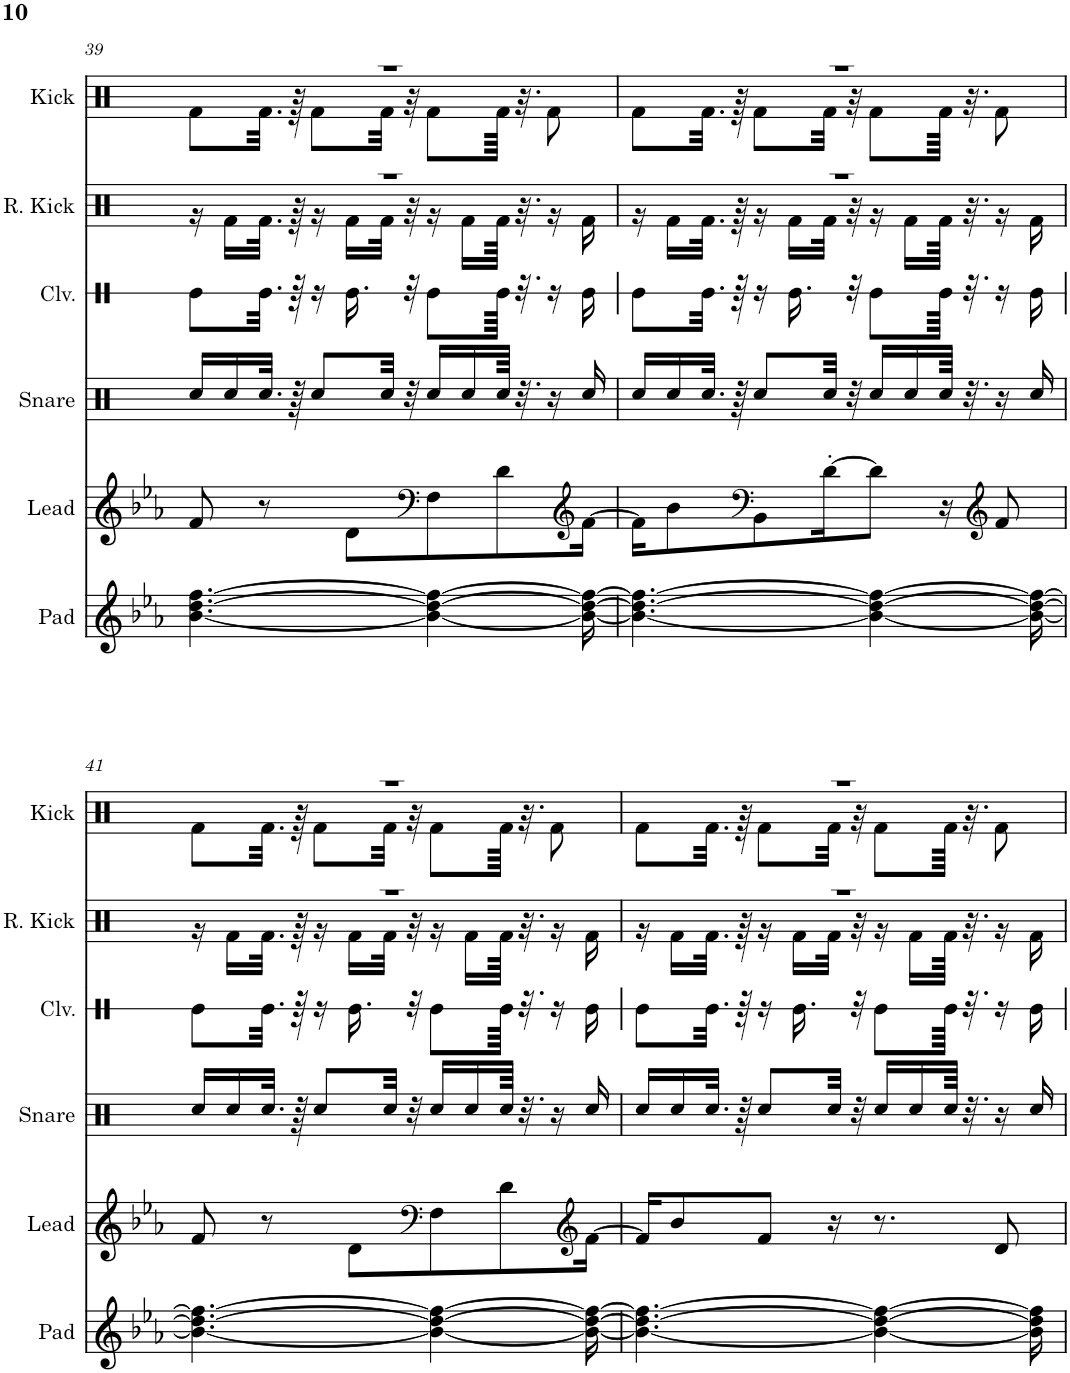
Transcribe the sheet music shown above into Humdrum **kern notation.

**kern	**kern	**kern	**kern	**kern	**kern
*part6	*part5	*part4	*part3	*part2	*part1
*staff6	*staff5	*staff4	*staff3	*staff2	*staff1
*I"Pad	*I"Lead	*I"Snare	*I"Claves	*I"Reverb Kick	*I"Kick
*I'Pad	*I'Lead	*I'Snare	*I'Clv.	*I'R. Kick	*I'Kick
!!LO:PB:g=z
*clefG2	*clefG2	*clefX	*clefX	*clefX	*clefX
*k[b-e-a-]	*k[b-e-a-]	*k[b-e-a-]	*k[b-e-a-]	*k[b-e-a-]	*k[b-e-a-]
*M11/16	*M11/16	*M11/16	*M11/16	*M11/16	*M11/16
=39	=39	=39	=39	=39	=39
*	*	*	*	*^	*^
[4.b-\ [4.dd\ [4.ff\	8f/	16Rcc/LL	8Re\L	16%11r	16r	16%11r	8Rf\L
.	.	16Rcc/	.	.	16Rf\LL	.	.
.	8r	32.Rcc/JJk	32.Re\Jkk	.	32.Rf\JJk	.	32.Rf\Jkk
.	.	64r	64r	.	64r	.	64r
.	.	8Rcc/L	16r	.	16r	.	8Rf\L
.	8d\L	.	16.Re\	.	16Rf\LL	.	.
.	.	32Rcc/Jkk	.	.	32Rf\JJk	.	32Rf\Jkk
.	.	32r	32r	.	32r	.	32r
*	*clefF4	*	*	*	*	*	*
4b-\_ 4dd\_ 4ff\_	8F\	16Rcc/LL	8Re\L	.	16r	.	8Rf\L
.	.	16Rcc/	.	.	16Rf\LL	.	.
.	8d\	64Rcc/JJkk	64Re\Jkkk	.	64Rf\JJkk	.	64Rf\Jkkk
.	.	32.r	32.r	.	32.r	.	32.r
.	.	16r	16r	.	16r	.	8Rf\
*	*clefG2	*	*	*	*	*	*
16b-\_ 16dd\_ 16ff\_	[16f\Jk	16Rcc/	16Re\	.	16Rf\	.	.
=40	=40	=40	=40	=40	=40	=40	=40
4.b-\_ 4.dd\_ 4.ff\_	16f\KL]	16Rcc/LL	8Re\L	16%11r	16r	16%11r	8Rf\L
.	8b-\	16Rcc/	.	.	16Rf\LL	.	.
.	.	32.Rcc/JJk	32.Re\Jkk	.	32.Rf\JJk	.	32.Rf\Jkk
.	.	64r	64r	.	64r	.	64r
*	*clefF4	*	*	*	*	*	*
.	8BB-\	8Rcc/L	16r	.	16r	.	8Rf\L
.	.	.	16.Re\	.	16Rf\LL	.	.
.	[16d'\K	32Rcc/Jkk	.	.	32Rf\JJk	.	32Rf\Jkk
.	.	32r	32r	.	32r	.	32r
4b-\_ 4dd\_ 4ff\_	8d\J]	16Rcc/LL	8Re\L	.	16r	.	8Rf\L
.	.	16Rcc/	.	.	16Rf\LL	.	.
.	16r	64Rcc/JJkk	64Re\Jkkk	.	64Rf\JJkk	.	64Rf\Jkkk
.	.	32.r	32.r	.	32.r	.	32.r
*	*clefG2	*	*	*	*	*	*
.	8f/	16r	16r	.	16r	.	8Rf\
16b-\_ 16dd\_ 16ff\_	.	16Rcc/	16Re\	.	16Rf\	.	.
!!LO:LB:g=z	!!
=41	=41	=41	=41	=41	=41	=41	=41
4.b-\_ 4.dd\_ 4.ff\_	8f/	16Rcc/LL	8Re\L	16%11r	16r	16%11r	8Rf\L
.	.	16Rcc/	.	.	16Rf\LL	.	.
.	8r	32.Rcc/JJk	32.Re\Jkk	.	32.Rf\JJk	.	32.Rf\Jkk
.	.	64r	64r	.	64r	.	64r
.	.	8Rcc/L	16r	.	16r	.	8Rf\L
.	8d\L	.	16.Re\	.	16Rf\LL	.	.
.	.	32Rcc/Jkk	.	.	32Rf\JJk	.	32Rf\Jkk
.	.	32r	32r	.	32r	.	32r
*	*clefF4	*	*	*	*	*	*
4b-\_ 4dd\_ 4ff\_	8F\	16Rcc/LL	8Re\L	.	16r	.	8Rf\L
.	.	16Rcc/	.	.	16Rf\LL	.	.
.	8d\	64Rcc/JJkk	64Re\Jkkk	.	64Rf\JJkk	.	64Rf\Jkkk
.	.	32.r	32.r	.	32.r	.	32.r
.	.	16r	16r	.	16r	.	8Rf\
*	*clefG2	*	*	*	*	*	*
16b-\_ 16dd\_ 16ff\_	[16f\Jk	16Rcc/	16Re\	.	16Rf\	.	.
=42	=42	=42	=42	=42	=42	=42	=42
4.b-\_ 4.dd\_ 4.ff\_	16f/KL]	16Rcc/LL	8Re\L	16%11r	16r	16%11r	8Rf\L
.	8b-/	16Rcc/	.	.	16Rf\LL	.	.
.	.	32.Rcc/JJk	32.Re\Jkk	.	32.Rf\JJk	.	32.Rf\Jkk
.	.	64r	64r	.	64r	.	64r
.	8f/J	8Rcc/L	16r	.	16r	.	8Rf\L
.	.	.	16.Re\	.	16Rf\LL	.	.
.	16r	32Rcc/Jkk	.	.	32Rf\JJk	.	32Rf\Jkk
.	.	32r	32r	.	32r	.	32r
4b-\_ 4dd\_ 4ff\_	8.r	16Rcc/LL	8Re\L	.	16r	.	8Rf\L
.	.	16Rcc/	.	.	16Rf\LL	.	.
.	.	64Rcc/JJkk	64Re\Jkkk	.	64Rf\JJkk	.	64Rf\Jkkk
.	.	32.r	32.r	.	32.r	.	32.r
.	8d/	16r	16r	.	16r	.	8Rf\
16b-\] 16dd\] 16ff\]	.	16Rcc/	16Re\	.	16Rf\	.	.
*	*	*	*	*v	*v	*	*
*	*	*	*	*	*v	*v
=	=	=	=	=	=
*-	*-	*-	*-	*-	*-
